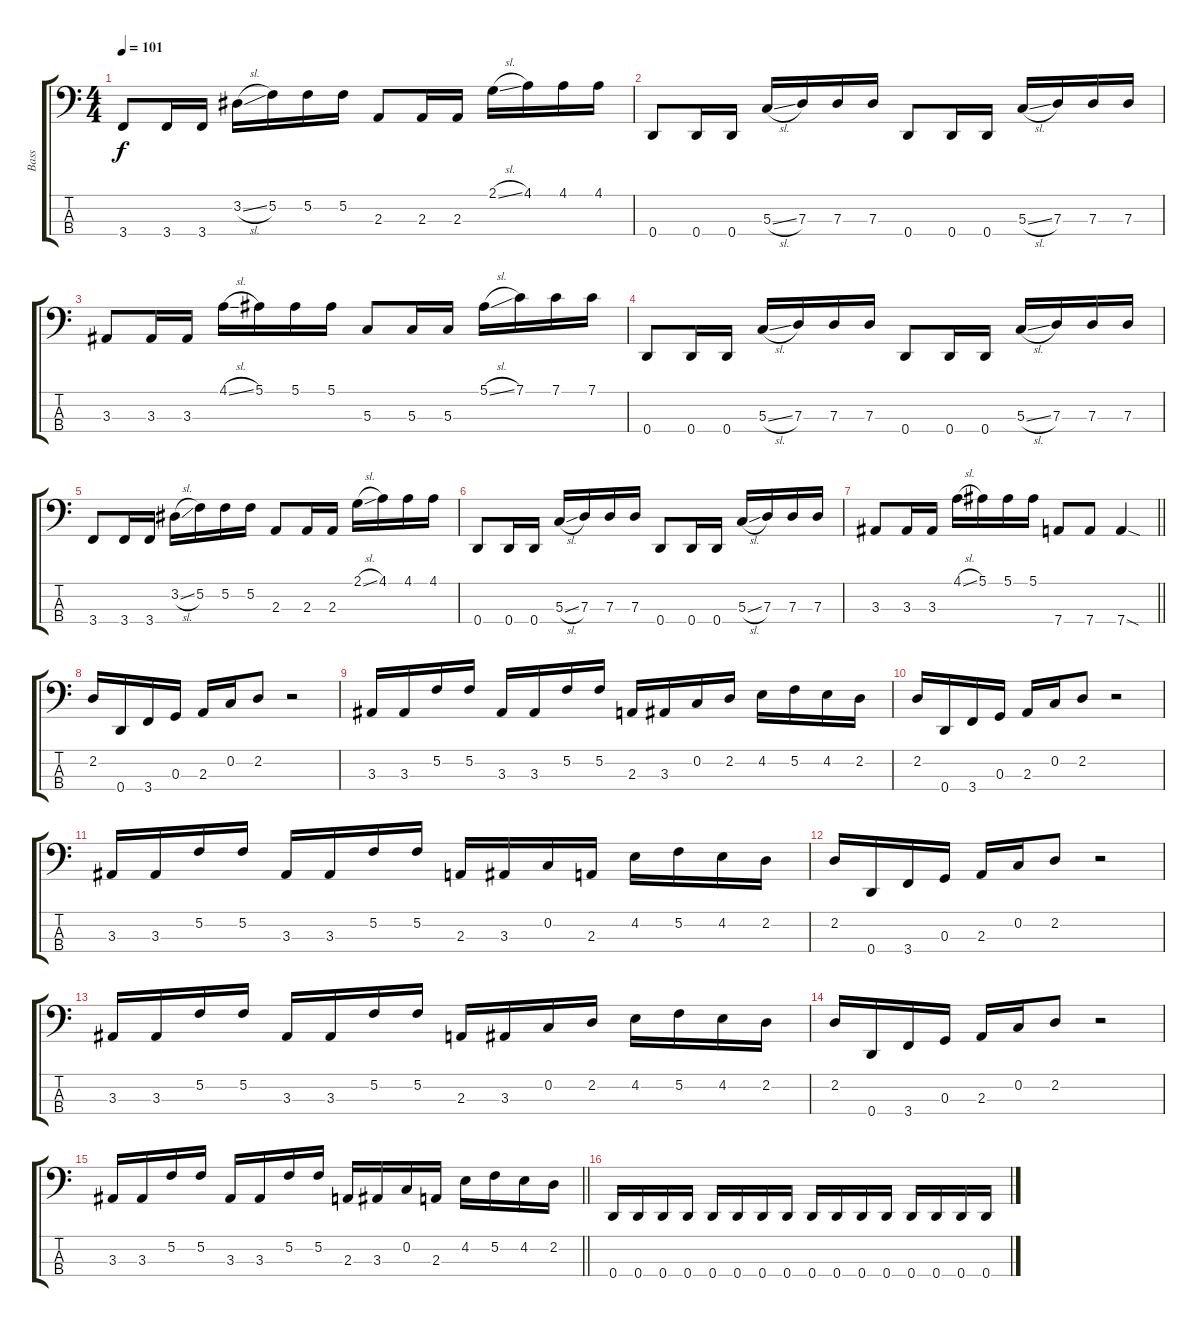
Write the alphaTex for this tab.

\track ("Bass" "Bass") {instrument electricbassfinger}
\staff {score tabs}
\tuning (F2 C2 G1 D1) {hide}
\ts (4 4)
\tempo 101
\clef f4
\ks c
3.4.8{dy f} 3.4.16 3.4.16 3.2{sl}.16 5.2.16 5.2.16 5.2.16 2.3.8 2.3.16 2.3.16 2.1{sl}.16 4.1.16 4.1.16 4.1.16 |
0.4.8 0.4.16 0.4.16 5.3{sl}.16 7.3.16 7.3.16 7.3.16 0.4.8 0.4.16 0.4.16 5.3{sl}.16 7.3.16 7.3.16 7.3.16 |
3.3.8 3.3.16 3.3.16 4.1{sl}.16 5.1.16 5.1.16 5.1.16 5.3.8 5.3.16 5.3.16 5.1{sl}.16 7.1.16 7.1.16 7.1.16 |
0.4.8 0.4.16 0.4.16 5.3{sl}.16 7.3.16 7.3.16 7.3.16 0.4.8 0.4.16 0.4.16 5.3{sl}.16 7.3.16 7.3.16 7.3.16 |
3.4.8 3.4.16 3.4.16 3.2{sl}.16 5.2.16 5.2.16 5.2.16 2.3.8 2.3.16 2.3.16 2.1{sl}.16 4.1.16 4.1.16 4.1.16 |
0.4.8 0.4.16 0.4.16 5.3{sl}.16 7.3.16 7.3.16 7.3.16 0.4.8 0.4.16 0.4.16 5.3{sl}.16 7.3.16 7.3.16 7.3.16 |
\barLineRight lightlight
3.3.8 3.3.16 3.3.16 4.1{sl}.16 5.1.16 5.1.16 5.1.16 7.4.8 7.4.8 7.4{sod}.4 |
2.2.16 0.4.16 3.4.16 0.3.16 2.3.16 0.2.16 2.2.8 r.2 |
3.3.16 3.3.16 5.2.16 5.2.16 3.3.16 3.3.16 5.2.16 5.2.16 2.3.16 3.3.16 0.2.16 2.2.16 4.2.16 5.2.16 4.2.16 2.2.16 |
2.2.16 0.4.16 3.4.16 0.3.16 2.3.16 0.2.16 2.2.8 r.2 |
3.3.16 3.3.16 5.2.16 5.2.16 3.3.16 3.3.16 5.2.16 5.2.16 2.3.16 3.3.16 0.2.16 2.3.16 4.2.16 5.2.16 4.2.16 2.2.16 |
2.2.16 0.4.16 3.4.16 0.3.16 2.3.16 0.2.16 2.2.8 r.2 |
3.3.16 3.3.16 5.2.16 5.2.16 3.3.16 3.3.16 5.2.16 5.2.16 2.3.16 3.3.16 0.2.16 2.2.16 4.2.16 5.2.16 4.2.16 2.2.16 |
2.2.16 0.4.16 3.4.16 0.3.16 2.3.16 0.2.16 2.2.8 r.2 |
\barLineRight lightlight
3.3.16 3.3.16 5.2.16 5.2.16 3.3.16 3.3.16 5.2.16 5.2.16 2.3.16 3.3.16 0.2.16 2.3.16 4.2.16 5.2.16 4.2.16 2.2.16 |
0.4.16 0.4.16 0.4.16 0.4.16 0.4.16 0.4.16 0.4.16 0.4.16 0.4.16 0.4.16 0.4.16 0.4.16 0.4.16 0.4.16 0.4.16 0.4.16
